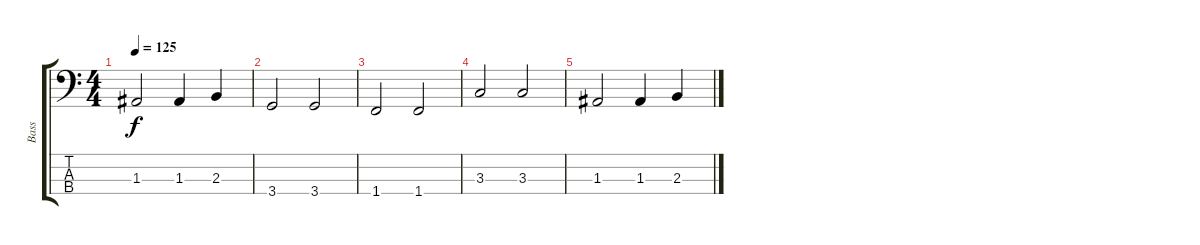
\track ("Bass" "Bass") {instrument electricbassfinger}
\staff {score tabs}
\tuning (G2 D2 A1 E1) {hide}
\ts (4 4)
\tempo 125
\clef f4
\ks c
1.3.2{dy f} 1.3.4 2.3.4 |
3.4.2 3.4.2 |
1.4.2 1.4.2 |
3.3.2 3.3.2 |
1.3.2 1.3.4 2.3.4
